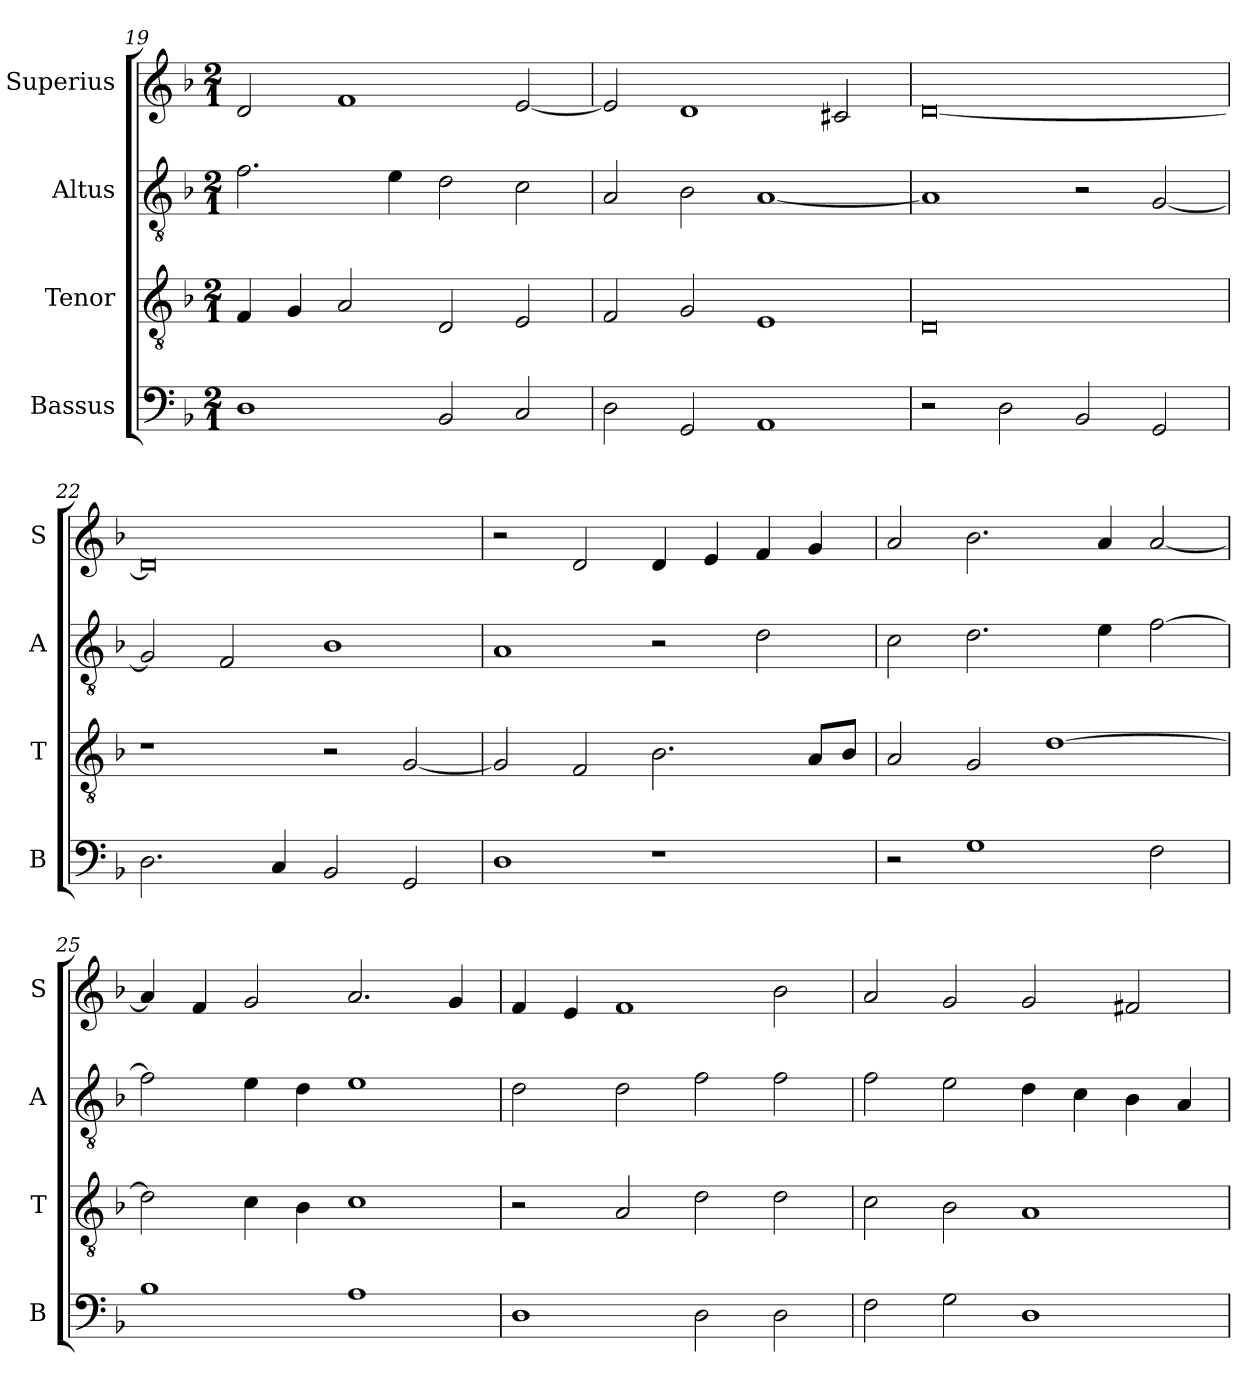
**kern	**kern	**kern	**kern
*part4	*part3	*part2	*part1
*staff4	*staff3	*staff2	*staff1
*I"Bassus	*I"Tenor	*I"Altus	*I"Superius
*I'B	*I'T	*I'A	*I'S
*clefF4	*clefGv2	*clefGv2	*clefG2
*k[b-]	*k[b-]	*k[b-]	*k[b-]
*d:	*d:	*d:	*d:
*M2/1	*M2/1	*M2/1	*M2/1
=19	=19	=19	=19
1D	4F	2.f	2d
.	4G	.	.
.	2A	.	1f
.	.	4e	.
2BB-	2D	2d	.
2C	2E	2c	[2e
=20	=20	=20	=20
2D	2F	2A	2e]
2GG	2G	2B-	1d
1AA	1E	[1A	.
.	.	.	2c#X
=21	=21	=21	=21
2r	0D	1A]	[0d
2D	.	.	.
2BB-	.	2r	.
2GG	.	[2G	.
=22	=22	=22	=22
2.D	1r	2G]	0d]
.	.	2F	.
4C	.	.	.
2BB-	2r	1B-	.
2GG	[2G	.	.
=23	=23	=23	=23
1D	2G]	1A	2r
.	2F	.	2d
1r	2.B-	2r	4d
.	.	.	4e
.	.	2d	4f
.	8AL	.	4g
.	8B-J	.	.
=24	=24	=24	=24
2r	2A	2c	2a
1G	2G	2.d	2.b-
.	[1d	.	.
.	.	4e	4a
2F	.	[2f	[2a
=25	=25	=25	=25
1B-	2d]	2f]	4a]
.	.	.	4f
.	4c	4e	2g
.	4B-	4d	.
1A	1c	1e	2.a
.	.	.	4g
=26	=26	=26	=26
1D	2r	2d	4f
.	.	.	4e
.	2A	2d	1f
2D	2d	2f	.
2D	2d	2f	2b-
=27	=27	=27	=27
2F	2c	2f	2a
2G	2B-	2e	2g
1D	1A	4d	2g
.	.	4c	.
.	.	4B-	2f#X
.	.	4A	.
=	=	=	=
*-	*-	*-	*-
